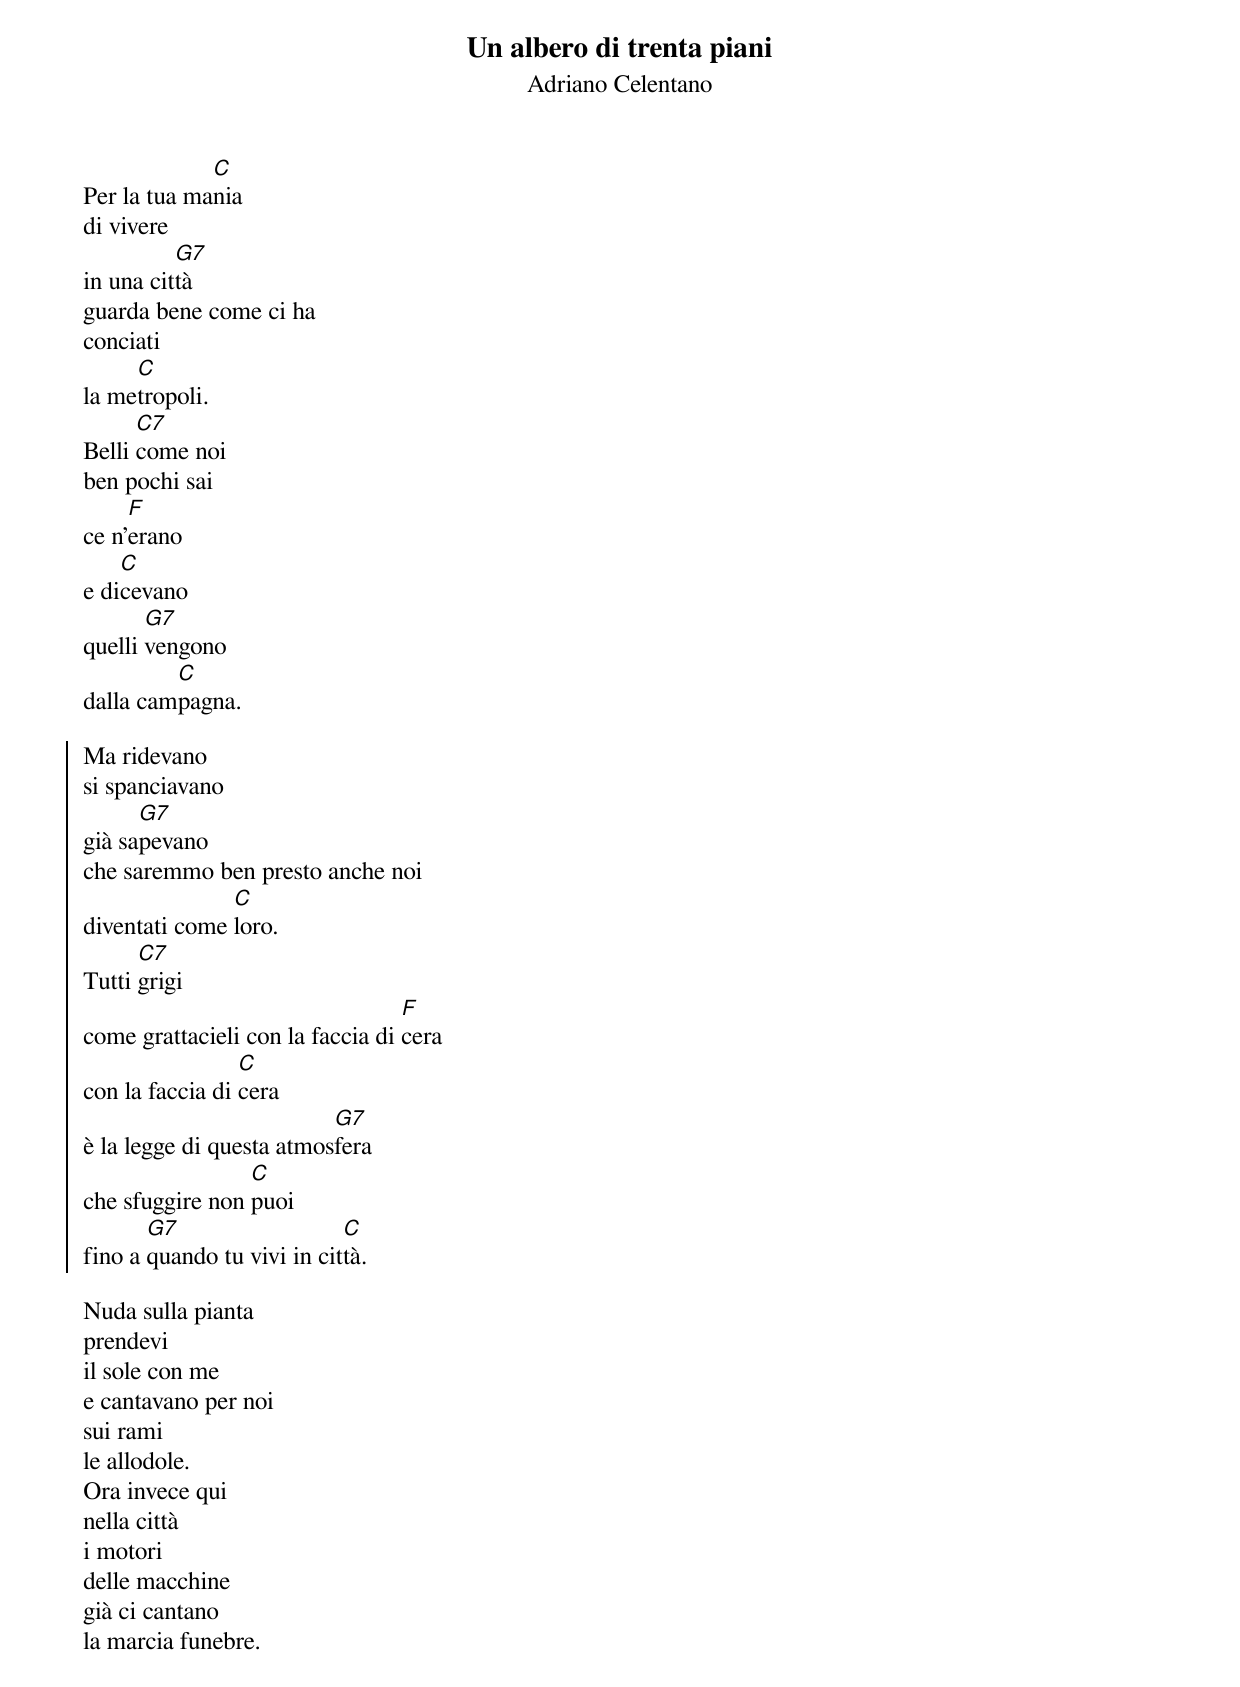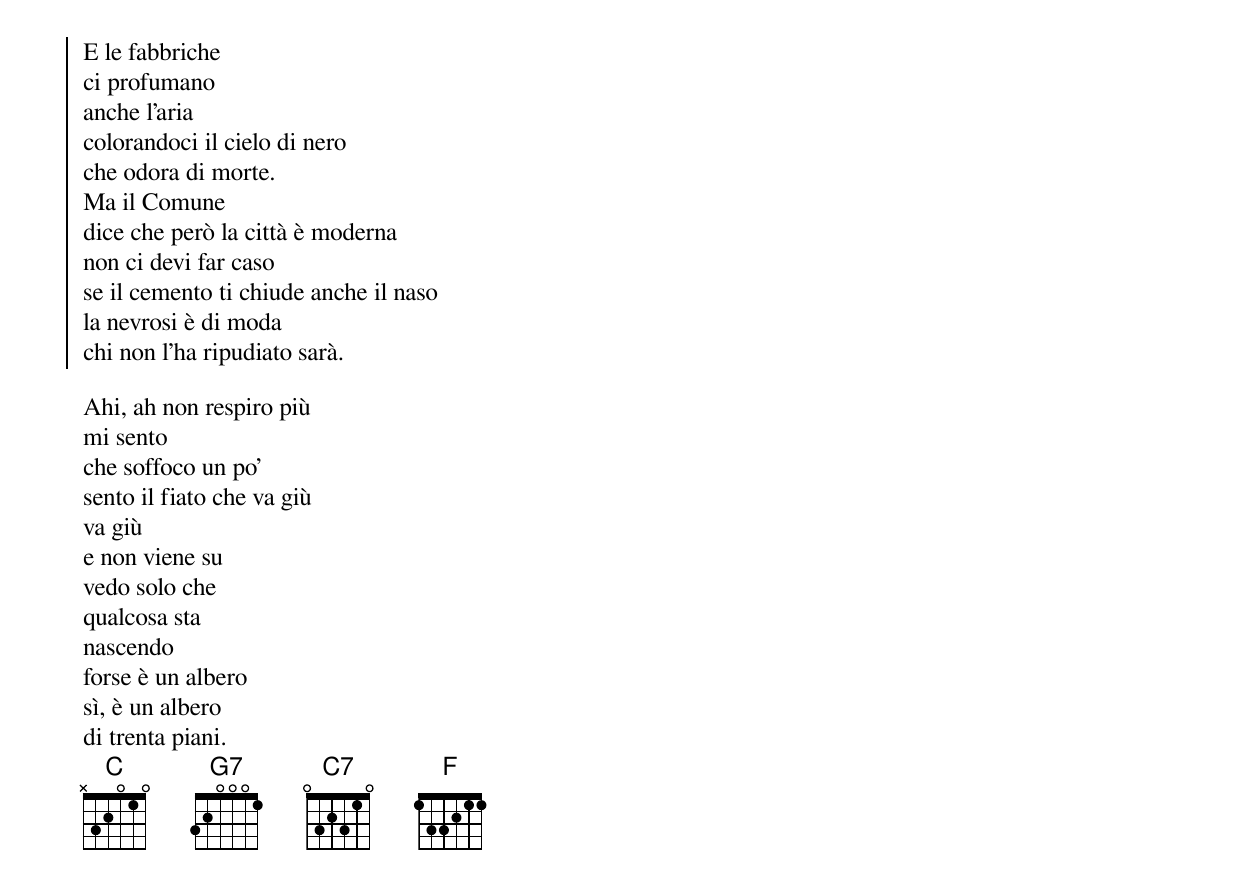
{title: Un albero di trenta piani}
{subtitle: Adriano Celentano}

Per la tua ma[C]nia
di vivere
in una cit[G7]tà
guarda bene come ci ha
conciati
la me[C]tropoli.
Belli [C7]come noi
ben pochi sai
ce n'[F]erano
e di[C]cevano
quelli [G7]vengono
dalla cam[C]pagna.

{soc}
Ma ridevano
si spanciavano
già sa[G7]pevano
che saremmo ben presto anche noi
diventati come [C]loro.
Tutti [C7]grigi
come grattacieli con la faccia di [F]cera
con la faccia di [C]cera
è la legge di questa atmos[G7]fera
che sfuggire non [C]puoi
fino a [G7]quando tu vivi in cit[C]tà.
{eoc}

Nuda sulla pianta
prendevi
il sole con me
e cantavano per noi
sui rami
le allodole.
Ora invece qui
nella città
i motori
delle macchine
già ci cantano
la marcia funebre.

{soc}
E le fabbriche
ci profumano
anche l'aria
colorandoci il cielo di nero
che odora di morte.
Ma il Comune
dice che però la città è moderna
non ci devi far caso
se il cemento ti chiude anche il naso
la nevrosi è di moda
chi non l'ha ripudiato sarà.
{eoc}

Ahi, ah non respiro più
mi sento
che soffoco un po'
sento il fiato che va giù
va giù
e non viene su
vedo solo che
qualcosa sta
nascendo
forse è un albero
sì, è un albero
di trenta piani.
